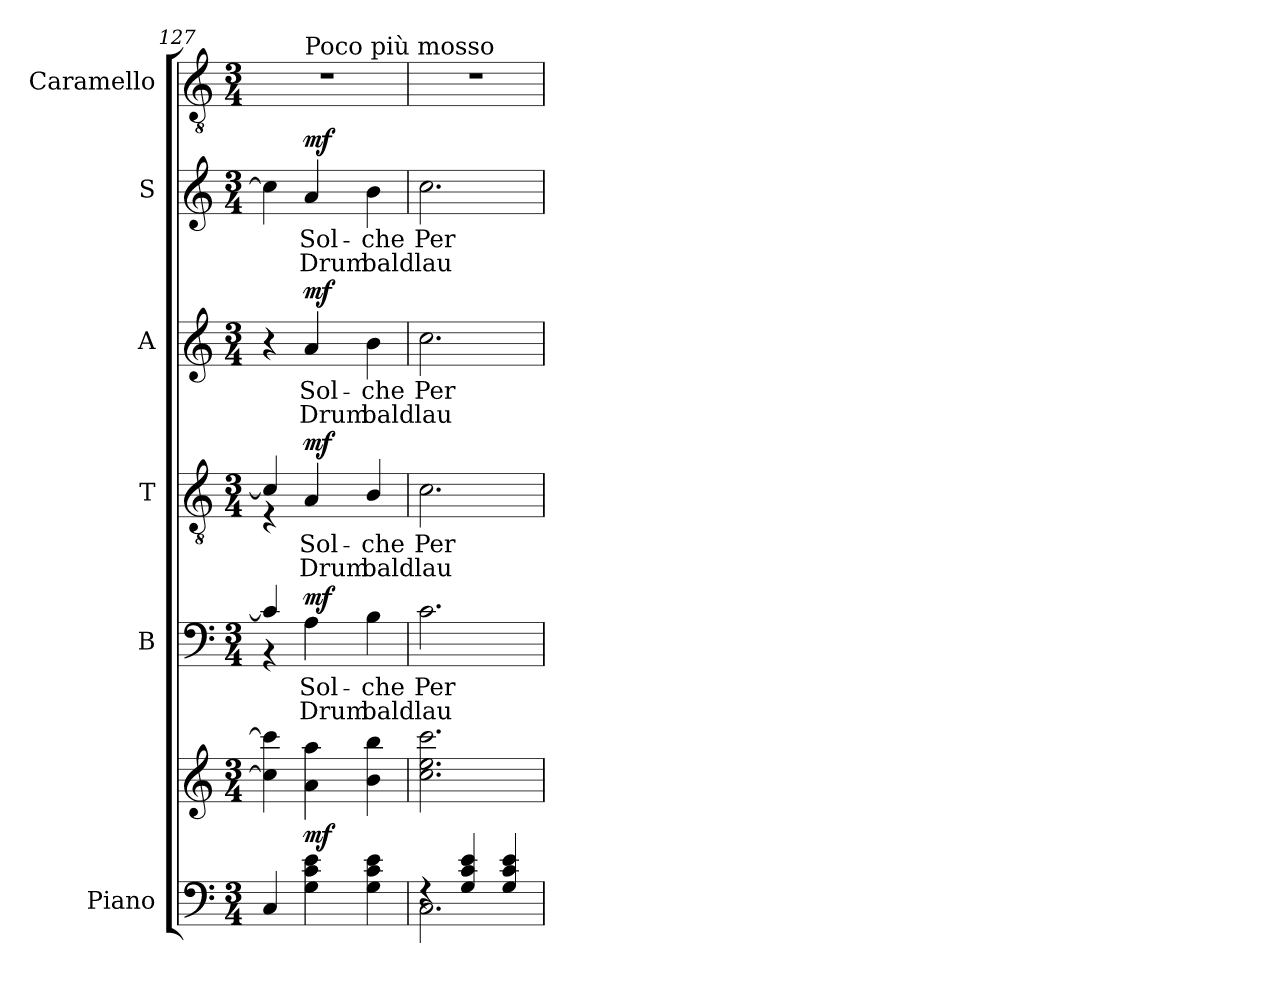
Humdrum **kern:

**kern	**kern	**dynam	**kern	**text	**text	**dynam	**kern	**text	**text	**dynam	**kern	**text	**text	**dynam	**kern	**text	**text	**dynam	**kern
*part6	*part6	*part6	*part5	*part5	*part5	*part5	*part4	*part4	*part4	*part4	*part3	*part3	*part3	*part3	*part2	*part2	*part2	*part2	*part1
*staff7	*staff6	*staff6/7	*staff5	*staff5	*staff5	*staff5	*staff4	*staff4	*staff4	*staff4	*staff3	*staff3	*staff3	*staff3	*staff2	*staff2	*staff2	*staff2	*staff1
*I"Piano	*	*	*I"B	*	*	*	*I"T	*	*	*	*I"A	*	*	*	*I"S	*	*	*	*I"Caramello
*I'Pno	*	*	*I'B	*	*	*	*I'T	*	*	*	*I'A	*	*	*	*I'S	*	*	*	*
*clefF4	*clefG2	*	*clefF4	*	*	*	*clefGv2	*	*	*	*clefG2	*	*	*	*clefG2	*	*	*	*clefGv2
*k[]	*k[]	*	*k[]	*	*	*	*k[]	*	*	*	*k[]	*	*	*	*k[]	*	*	*	*k[]
*M3/4	*M3/4	*	*M3/4	*	*	*	*M3/4	*	*	*	*M3/4	*	*	*	*M3/4	*	*	*	*M3/4
=127	=127	=127	=127	=127	=127	=127	=127	=127	=127	=127	=127	=127	=127	=127	=127	=127	=127	=127	=127
*	*	*	*^	*	*	*	*^	*	*	*	*	*	*	*	*	*	*	*	*^
4C/	4cc\] 4ccc\]	.	4c!/]	4r	.	.	.	4c/]	4r	.	.	.	4r	.	.	.	4cc\]	.	.	.	2.r	4ryy
!	!	!	!	!	!	!	!	!	!	!	!	!	!	!	!	!	!	!	!	!	!	!LO:TX:a:t=Poco più mosso
!	!	!LO:DY:b	!	!	!LO:LY:b	!LO:LY:b	!LO:DY:a	!	!	!LO:LY:b	!LO:LY:b	!LO:DY:a	!	!LO:LY:b	!LO:LY:b	!LO:DY:a	!	!LO:LY:b	!LO:LY:b	!LO:DY:a	!	!
4G\ 4c\ 4e\	4a\ 4aa\	mf	4A\	2ryy	Sol-	Drum	mf	4A/	2ryy	Sol-	Drum	mf	4a/	Sol-	Drum	mf	4a/	Sol-	Drum	mf	.	2ryy
!	!	!	!	!	!LO:LY:b	!LO:LY:b	!	!	!	!LO:LY:b	!LO:LY:b	!	!	!LO:LY:b	!LO:LY:b	!	!	!LO:LY:b	!LO:LY:b	!	!	!
4G\ 4c\ 4e\	4b\ 4bb\	.	4B\	.	-che	bald	.	4B/	.	-che	bald	.	4b\	-che	bald	.	4b\	-che	bald	.	.	.
*	*	*	*v	*v	*	*	*	*	*	*	*	*	*	*	*	*	*	*	*	*	*	*
*	*	*	*	*	*	*	*v	*v	*	*	*	*	*	*	*	*	*	*	*	*	*
!!LO:PB:g=z
=128	=128	=128	=128	=128	=128	=128	=128	=128	=128	=128	=128	=128	=128	=128	=128	=128	=128	=128	=128	=128
*^	*	*	*	*	*	*	*	*	*	*	*	*	*	*	*	*	*	*	*	*
!	!	!	!	!	!LO:LY:b	!LO:LY:b	!	!	!LO:LY:b	!LO:LY:b	!	!	!LO:LY:b	!LO:LY:b	!	!	!LO:LY:b	!LO:LY:b	!	!	!
*	*	*	*	*	*	*	*	*	*	*	*	*	*	*	*	*	*	*	*	*v	*v
4rF	2.C\	2.cc\ 2.ee\ 2.ccc\	.	2.c\	Per-	lau-	.	2.c\	Per-	lau-	.	2.cc\	Per-	lau-	.	2.cc\	Per-	lau-	.	2.r
4G/ 4c/ 4e/	.	.	.	.	.	.	.	.	.	.	.	.	.	.	.	.	.	.	.	.
4G/ 4c/ 4e/	.	.	.	.	.	.	.	.	.	.	.	.	.	.	.	.	.	.	.	.
*v	*v	*	*	*	*	*	*	*	*	*	*	*	*	*	*	*	*	*	*	*
=	=	=	=	=	=	=	=	=	=	=	=	=	=	=	=	=	=	=	=
*-	*-	*-	*-	*-	*-	*-	*-	*-	*-	*-	*-	*-	*-	*-	*-	*-	*-	*-	*-
